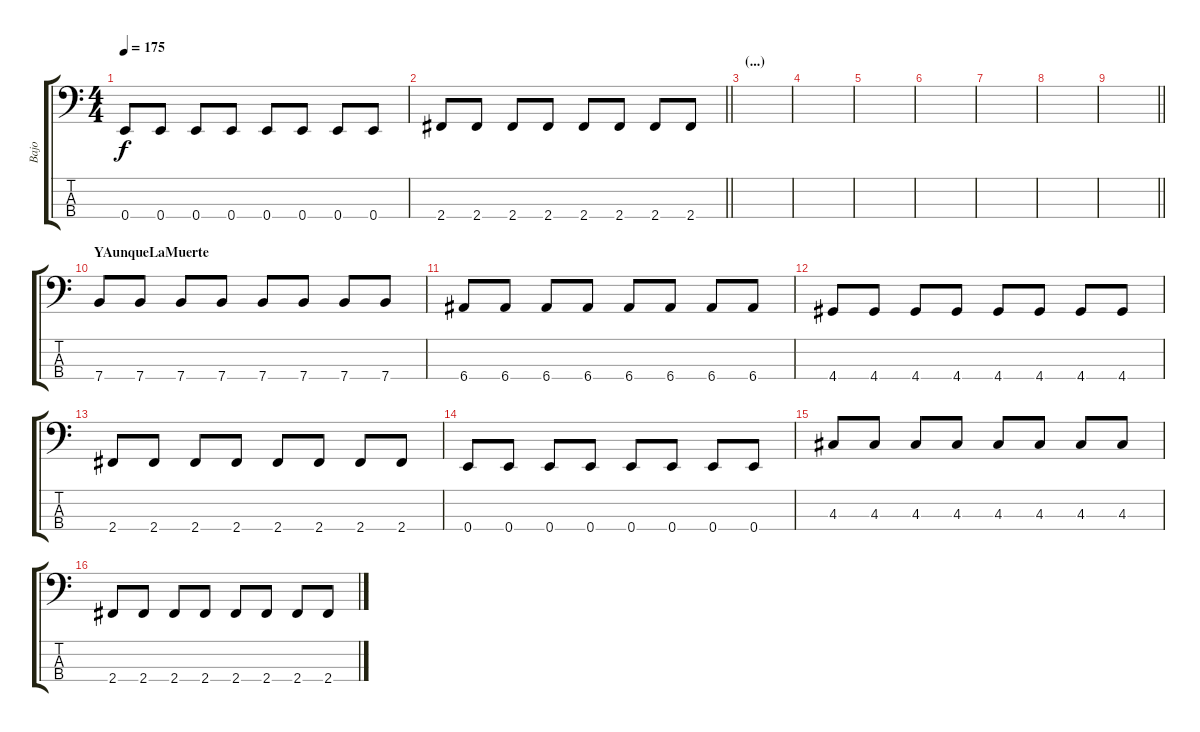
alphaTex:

\track ("Bajo" "Bajo") {instrument electricbassfinger}
\staff {score tabs}
\tuning (G2 D2 A1 E1) {hide}
\ts (4 4)
\tempo 175
\clef f4
\ks c
0.4.8{dy f} 0.4.8 0.4.8 0.4.8 0.4.8 0.4.8 0.4.8 0.4.8 |
\barLineRight lightlight
2.4.8 2.4.8 2.4.8 2.4.8 2.4.8 2.4.8 2.4.8 2.4.8 |
\section ("" "(...)")
|
|
|
|
|
|
\barLineRight lightlight
|
\section ("" "YAunqueLaMuerte")
7.4.8 7.4.8 7.4.8 7.4.8 7.4.8 7.4.8 7.4.8 7.4.8 |
6.4.8 6.4.8 6.4.8 6.4.8 6.4.8 6.4.8 6.4.8 6.4.8 |
4.4.8 4.4.8 4.4.8 4.4.8 4.4.8 4.4.8 4.4.8 4.4.8 |
2.4.8 2.4.8 2.4.8 2.4.8 2.4.8 2.4.8 2.4.8 2.4.8 |
0.4.8 0.4.8 0.4.8 0.4.8 0.4.8 0.4.8 0.4.8 0.4.8 |
4.3.8 4.3.8 4.3.8 4.3.8 4.3.8 4.3.8 4.3.8 4.3.8 |
2.4.8 2.4.8 2.4.8 2.4.8 2.4.8 2.4.8 2.4.8 2.4.8
